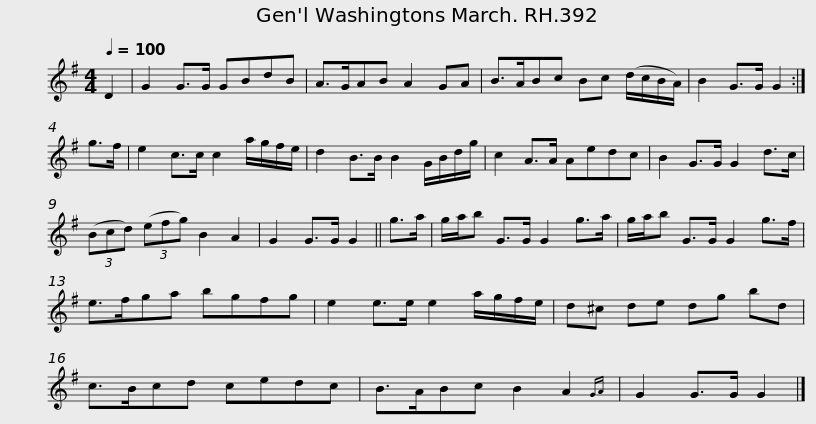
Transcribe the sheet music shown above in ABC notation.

X:1
L:1/8
Q:1/4=100
M:4/4
I:linebreak $
K:G
V:1 treble
V:1
 D2 | G2 G>G GBdB | A>GAB A2 GA | B>ABc Bc (d/c/B/A/) | B2 G>G G2 :|$ %5
 g>f | e2 c>c c2 a/g/f/e/ | d2 B>B B2 G/B/d/g/ | c2 A>A Aedc | B2 G>G G2 d>c | %10
 (3(Bcd) (3(efg) B2 A2 |$ G2 G>G G2 ||$ g>a | g/a/b G>G G2 g>a | g/a/b G>G G2 g>f | %15
 e>fga bgfg | e2 e>e e2 a/g/f/e/ |$ d^c de dg bd | c>Bcd cedc | B>ABc B2 A2{GA} | %20
 G2 G>G G2 |] %21
